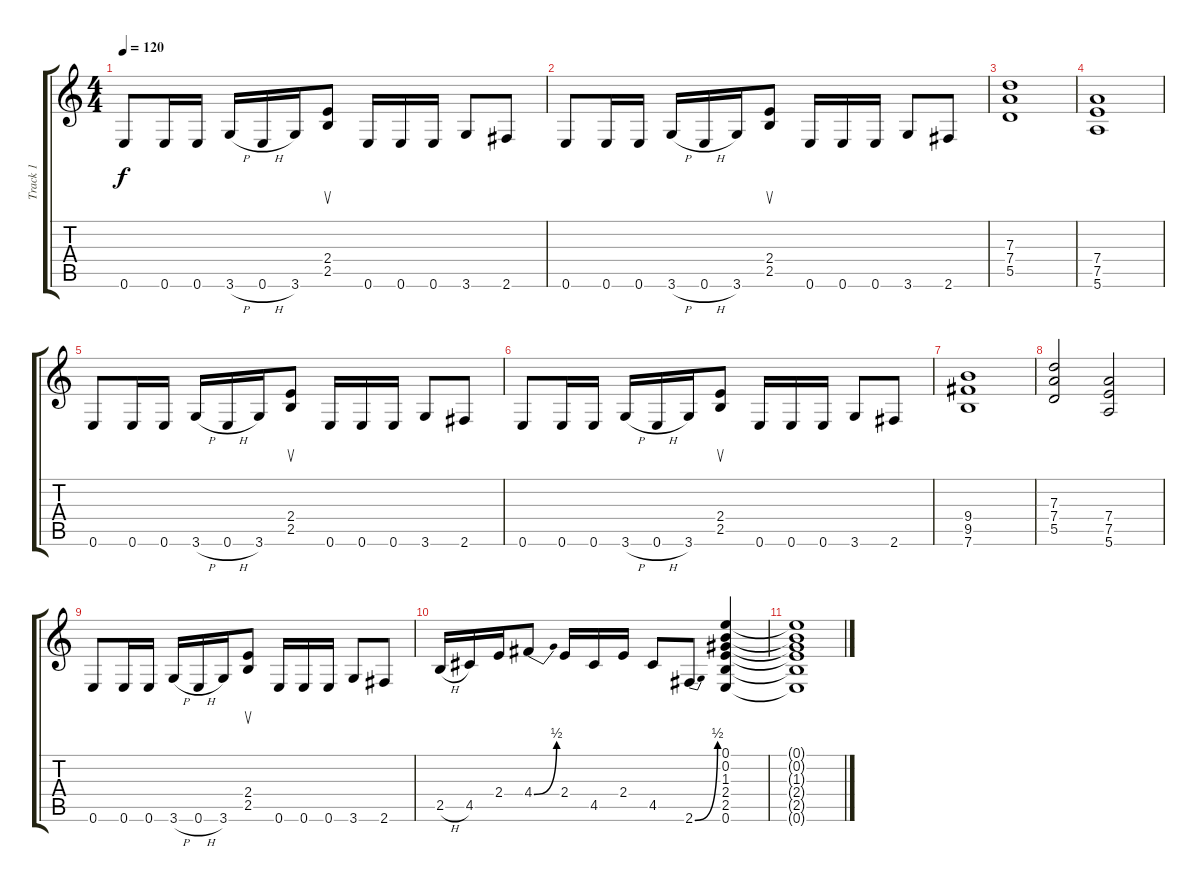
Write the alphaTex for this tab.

\track ("Track 1" "Track 1") {instrument acousticguitarsteel}
\staff {score tabs}
\tuning (E4 B3 G3 D3 A2 E2) {hide}
\ts (4 4)
\tempo 120
\clef g2
\ks c
0.6.8{dy f} 0.6.16 0.6.16 3.6{h}.16 0.6{h}.16 3.6.16 (2.4 2.5).8{su} 0.6.16 0.6.16 0.6.16 3.6.8 2.6.8 |
0.6.8 0.6.16 0.6.16 3.6{h}.16 0.6{h}.16 3.6.16 (2.4 2.5).8{su} 0.6.16 0.6.16 0.6.16 3.6.8 2.6.8 |
(7.3 7.4 5.5).1 |
(7.4 7.5 5.6).1 |
0.6.8 0.6.16 0.6.16 3.6{h}.16 0.6{h}.16 3.6.16 (2.4 2.5).8{su} 0.6.16 0.6.16 0.6.16 3.6.8 2.6.8 |
0.6.8 0.6.16 0.6.16 3.6{h}.16 0.6{h}.16 3.6.16 (2.4 2.5).8{su} 0.6.16 0.6.16 0.6.16 3.6.8 2.6.8 |
(9.4 9.5 7.6).1 |
(7.3 7.4 5.5).2 (7.4 7.5 5.6).2 |
0.6.8 0.6.16 0.6.16 3.6{h}.16 0.6{h}.16 3.6.16 (2.4 2.5).8{su} 0.6.16 0.6.16 0.6.16 3.6.8 2.6.8 |
2.5{h}.16 4.5.16 2.4.16 4.4{be (bend 0 0 60 2)}.8 2.4.16 4.5.16 2.4.16 4.5.8 2.6{be (bend 0 0 60 2)}.8 (0.1 0.2 1.3 2.4 2.5 0.6).4 |
(0.1{t} 0.2{t} 1.3{t} 2.4{t} 2.5{t} 0.6{t}).1
